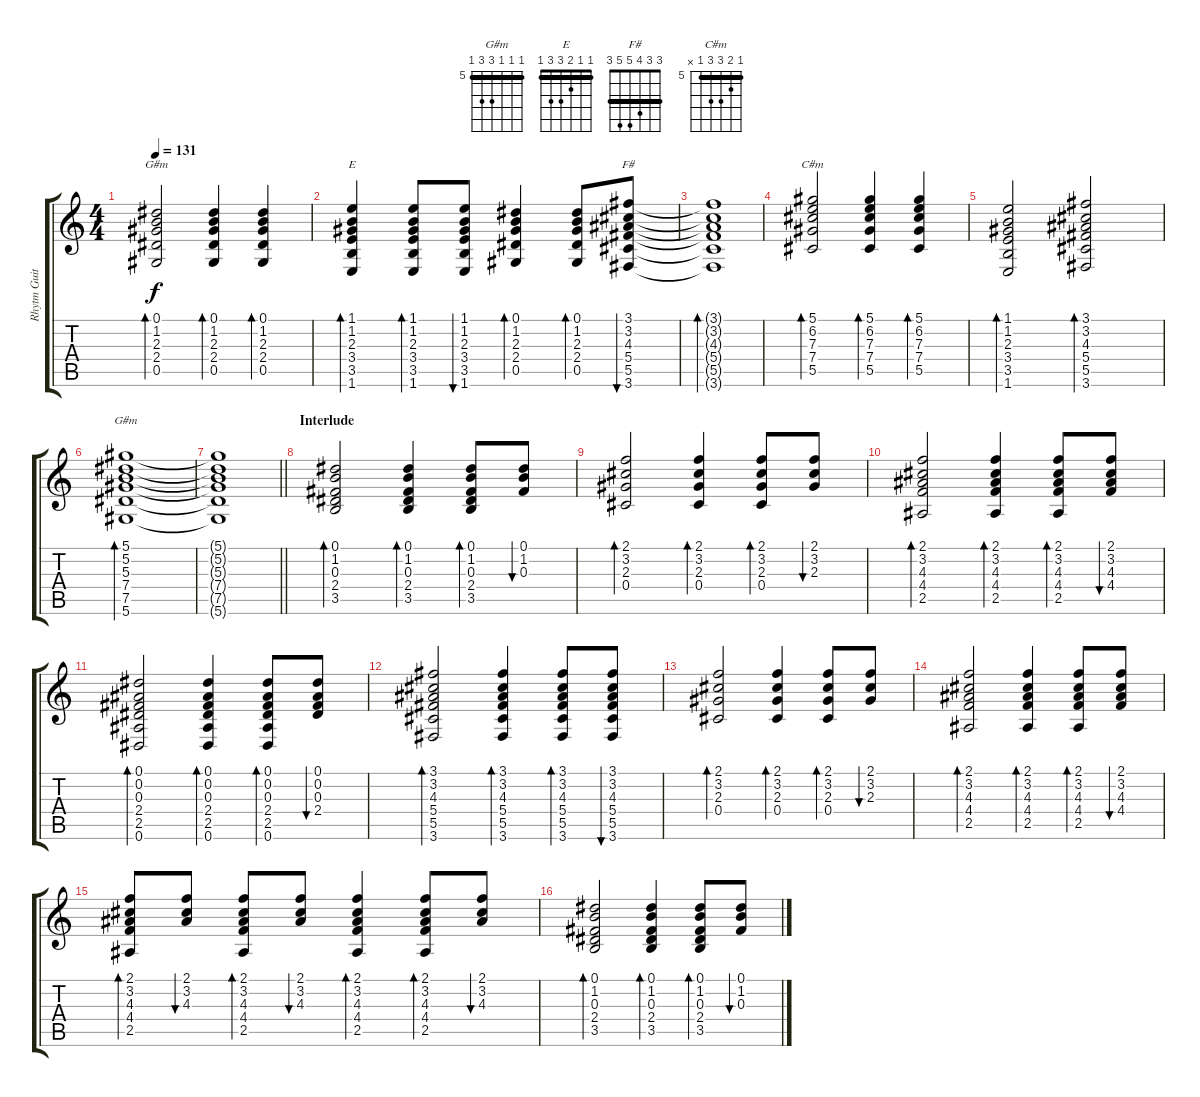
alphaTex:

\track ("Rhytm Guitar" "Rhytm Guit") {instrument acousticguitarsteel}
\staff {score tabs}
\tuning (Eb4 Bb3 Gb3 Db3 Ab2 Eb2) {hide}
\chord ("G#m" 0 1 2 2 0 x)
\chord ("E" 1 1 2 3 3 1) {barre 1}
\chord ("F#" 3 3 4 5 5 3) {barre 3}
\chord ("C#m" 5 6 7 7 5 x) {firstfret 5 barre 5}
\chord ("G#m" 5 5 5 7 7 5) {firstfret 5 barre 5}
\ts (4 4)
\tempo 131
\clef g2
\ks c
(0.1 1.2 2.3 2.4 0.5).2{bd 60 ch "G#m" dy f} (0.1 1.2 2.3 2.4 0.5).4{bd 60} (0.1 1.2 2.3 2.4 0.5).4{bd 60} |
(1.1 1.2 2.3 3.4 3.5 1.6).4{bd 60 ch "E"} (1.1 1.2 2.3 3.4 3.5 1.6).8{bd 60} (1.1 1.2 2.3 3.4 3.5 1.6).8{bu 60} (0.1 1.2 2.3 2.4 0.5).4{bd 60} (0.1 1.2 2.3 2.4 0.5).8{bd 60} (3.1 3.2 4.3 5.4 5.5 3.6).8{bu 60 ch "F#"} |
(3.1{t} 3.2{t} 4.3{t} 5.4{t} 5.5{t} 3.6{t}).1{bd 60} |
(5.1 6.2 7.3 7.4 5.5).2{bd 60 ch "C#m"} (5.1 6.2 7.3 7.4 5.5).4{bd 60} (5.1 6.2 7.3 7.4 5.5).4{bd 60} |
(1.1 1.2 2.3 3.4 3.5 1.6).2{bd 60} (3.1 3.2 4.3 5.4 5.5 3.6).2{bd 60} |
(5.1 5.2 5.3 7.4 7.5 5.6).1{bd 60 ch "G#m"} |
\barLineRight lightlight
(5.1{t} 5.2{t} 5.3{t} 7.4{t} 7.5{t} 5.6{t}).1 |
\section ("" "Interlude")
(0.1 1.2 0.3 2.4 3.5).2{bd 60} (0.1 1.2 0.3 2.4 3.5).4{bd 60} (0.1 1.2 0.3 2.4 3.5).8{bd 60} (0.1 1.2 0.3).8{bu 60} |
(2.1 3.2 2.3 0.4).2{bd 60} (2.1 3.2 2.3 0.4).4{bd 60} (2.1 3.2 2.3 0.4).8{bd 60} (2.1 3.2 2.3).8{bu 60} |
(2.1 3.2 4.3 4.4 2.5).2{bd 60} (2.1 3.2 4.3 4.4 2.5).4{bd 60} (2.1 3.2 4.3 4.4 2.5).8{bd 60} (2.1 3.2 4.3 4.4).8{bu 60} |
(0.1 0.2 0.3 2.4 2.5 0.6).2{bd 60} (0.1 0.2 0.3 2.4 2.5 0.6).4{bd 60} (0.1 0.2 0.3 2.4 2.5 0.6).8{bd 60} (0.1 0.2 0.3 2.4).8{bu 60} |
(3.1 3.2 4.3 5.4 5.5 3.6).2{bd 60} (3.1 3.2 4.3 5.4 5.5 3.6).4{bd 60} (3.1 3.2 4.3 5.4 5.5 3.6).8{bd 60} (3.1 3.2 4.3 5.4 5.5 3.6).8{bu 60} |
(2.1 3.2 2.3 0.4).2{bd 60} (2.1 3.2 2.3 0.4).4{bd 60} (2.1 3.2 2.3 0.4).8{bd 60} (2.1 3.2 2.3).8{bu 60} |
(2.1 3.2 4.3 4.4 2.5).2{bd 60} (2.1 3.2 4.3 4.4 2.5).4{bd 60} (2.1 3.2 4.3 4.4 2.5).8{bd 60} (2.1 3.2 4.3 4.4).8{bu 60} |
(2.1 3.2 4.3 4.4 2.5).8{bd 60} (2.1 3.2 4.3).8{bu 60} (2.1 3.2 4.3 4.4 2.5).8{bd 60} (2.1 3.2 4.3).8{bu 60} (2.1 3.2 4.3 4.4 2.5).4{bd 60} (2.1 3.2 4.3 4.4 2.5).8{bd 60} (2.1 3.2 4.3).8{bu 60} |
(0.1 1.2 0.3 2.4 3.5).2{bd 60} (0.1 1.2 0.3 2.4 3.5).4{bd 60} (0.1 1.2 0.3 2.4 3.5).8{bd 60} (0.1 1.2 0.3).8{bu 60}
